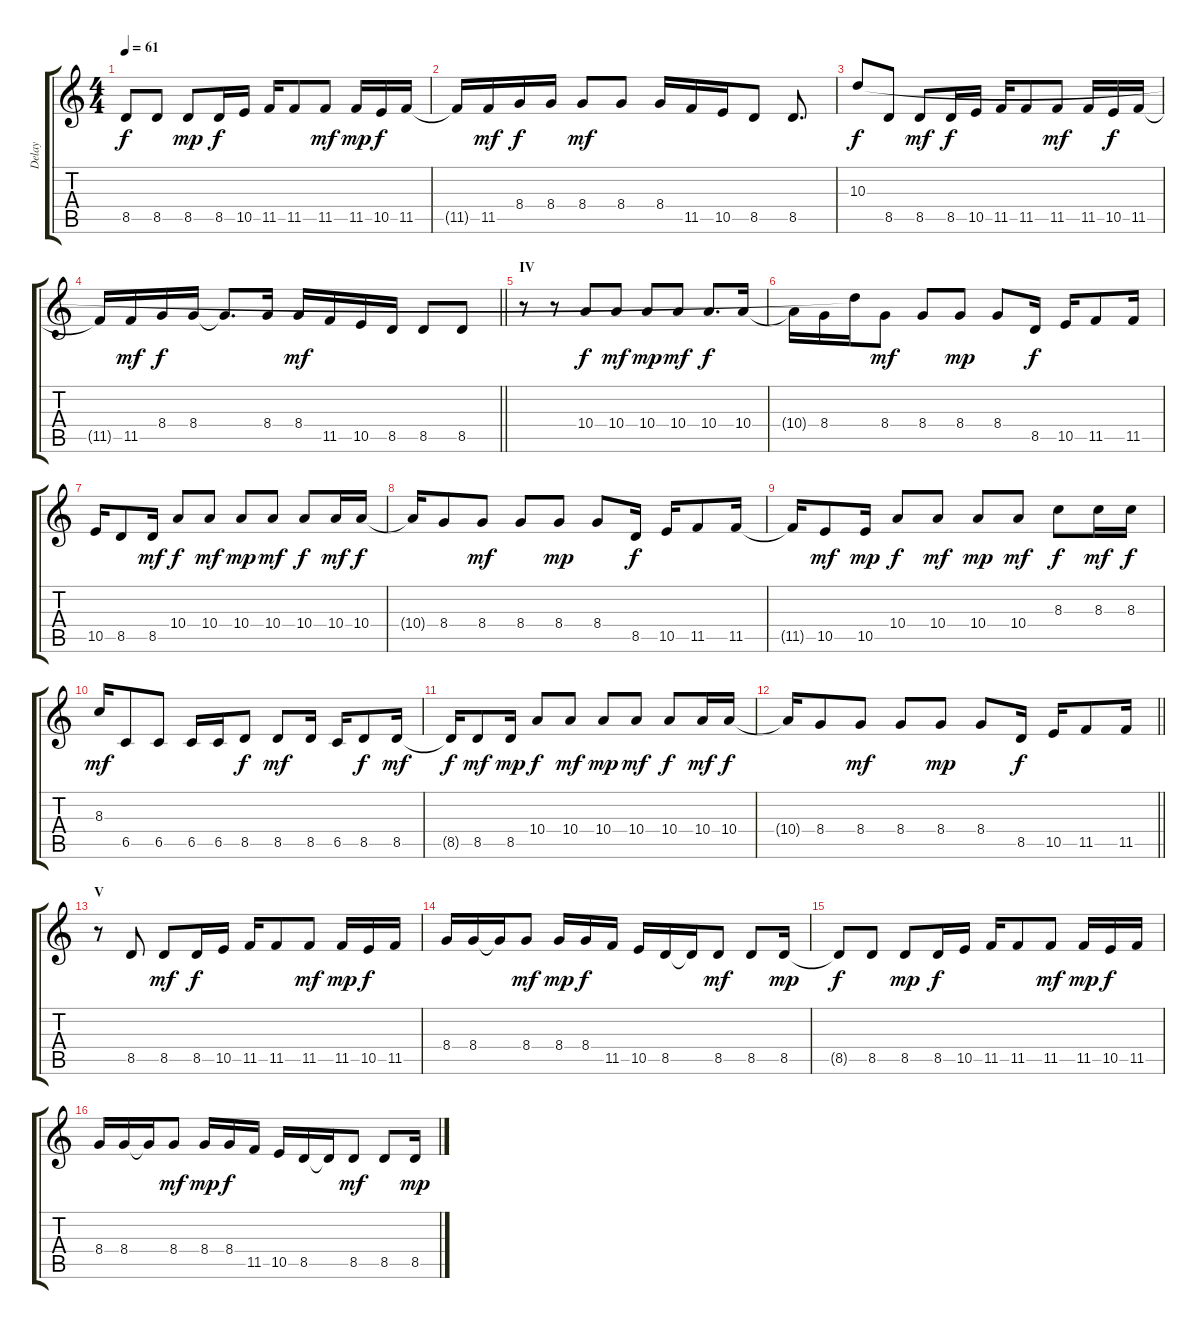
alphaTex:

\track ("Delay" "Delay") {instrument acousticguitarsteel}
\staff {score tabs}
\tuning (Db4 Ab3 E3 B2 Gb2 Db2) {hide}
\ts (4 4)
\tempo 61
\clef g2
\ks c
8.5{t}.8{dy f} 8.5.8 8.5.8{dy mp} 8.5.16{dy f} 10.5.16 11.5.16 11.5.8 11.5.8{dy mf} 11.5.16{dy mp} 10.5.16{dy f} 11.5.16 |
11.5{t}.16 11.5.16{dy mf} 8.4.16{dy f} 8.4.16 8.4.8{dy mf} 8.4.8 8.4.16 11.5.16 10.5.16 8.5.8 8.5.8{d} |
10.3.8{dy f} 8.5.8 8.5.8{dy mf} 8.5.16{dy f} 10.5.16 11.5.16 11.5.8 11.5.8{dy mf} 11.5.16 10.5.16{dy f} 11.5.16 |
\barLineRight lightlight
11.5{t}.16 11.5.16{dy mf} 8.4.16{dy f} 8.4.16 8.4{t}.8{d} 8.4.16 8.4.16{dy mf} 11.5.16 10.5.16 8.5.16 8.5.8 8.5.8 |
\section ("" "IV")
r.8 r.8 10.4.8{dy f} 10.4.8{dy mf} 10.4.8{dy mp} 10.4.8{dy mf} 10.4.8{d dy f} 10.4.16 |
10.4{t}.16 8.4.16 10.3{t}.16 8.4.8{dy mf} 8.4.8 8.4.8{dy mp} 8.4.8 8.5.16{dy f} 10.5.16 11.5.8 11.5.16 |
10.5.16 8.5.8 8.5.16{dy mf} 10.4.8{dy f} 10.4.8{dy mf} 10.4.8{dy mp} 10.4.8{dy mf} 10.4.8{dy f} 10.4.16{dy mf} 10.4.16{dy f} |
10.4{t}.16 8.4.8 8.4.8{dy mf} 8.4.8 8.4.8{dy mp} 8.4.8 8.5.16{dy f} 10.5.16 11.5.8 11.5.16 |
11.5{t}.16 10.5.8{dy mf} 10.5.16{dy mp} 10.4.8{dy f} 10.4.8{dy mf} 10.4.8{dy mp} 10.4.8{dy mf} 8.3.8{dy f} 8.3.16{dy mf} 8.3.16{dy f} |
8.3.16{dy mf} 6.5.8 6.5.8 6.5.16 6.5.16 8.5.8{dy f} 8.5.8{dy mf} 8.5.16 6.5.16 8.5.8{dy f} 8.5.16{dy mf} |
8.5{t}.16{dy f} 8.5.8{dy mf} 8.5.16{dy mp} 10.4.8{dy f} 10.4.8{dy mf} 10.4.8{dy mp} 10.4.8{dy mf} 10.4.8{dy f} 10.4.16{dy mf} 10.4.16{dy f} |
\barLineRight lightlight
10.4{t}.16 8.4.8 8.4.8{dy mf} 8.4.8 8.4.8{dy mp} 8.4.8 8.5.16{dy f} 10.5.16 11.5.8 11.5.16 |
\section ("" "V")
r.8 8.5.8 8.5.8{dy mf} 8.5.16{dy f} 10.5.16 11.5.16 11.5.8 11.5.8{dy mf} 11.5.16{dy mp} 10.5.16{dy f} 11.5.16 |
8.4.16 8.4.16 8.4{t}.16 8.4.8{dy mf} 8.4.16{dy mp} 8.4.16{dy f} 11.5.16 10.5.16 8.5.16 8.5{t}.16 8.5.8{dy mf} 8.5.8 8.5.16{dy mp} |
8.5{t}.8{dy f} 8.5.8 8.5.8{dy mp} 8.5.16{dy f} 10.5.16 11.5.16 11.5.8 11.5.8{dy mf} 11.5.16{dy mp} 10.5.16{dy f} 11.5.16 |
8.4.16 8.4.16 8.4{t}.16 8.4.8{dy mf} 8.4.16{dy mp} 8.4.16{dy f} 11.5.16 10.5.16 8.5.16 8.5{t}.16 8.5.8{dy mf} 8.5.8 8.5.16{dy mp}
